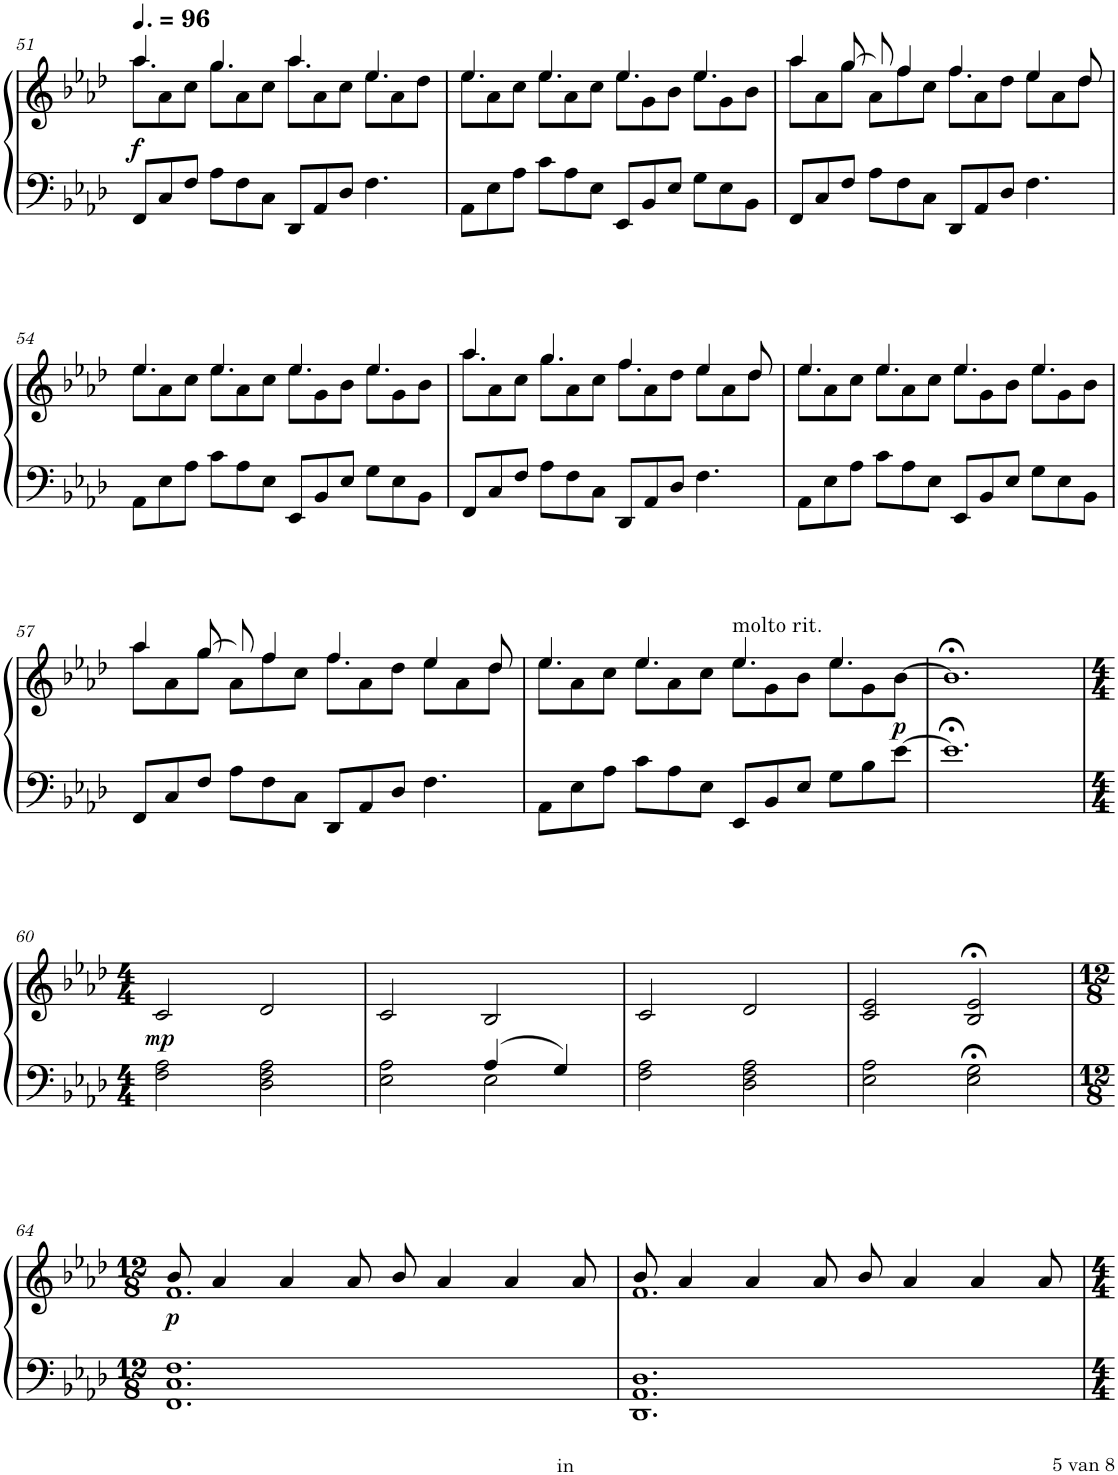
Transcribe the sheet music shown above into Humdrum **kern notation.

**kern	**kern	**dynam
*part1	*part1	*part1
*staff2	*staff1	*staff1/2
*I"Piano	*	*
*I'Pno.	*	*
!!LO:PB:g=z
*clefF4	*clefG2	*
*k[b-e-a-d-]	*k[b-e-a-d-]	*
*M12/8	*M12/8	*
*MM144	*MM144	*
=51	=51	=51
*	*^	*
!	!	!	!LO:DY:b
8FF/L	8aa-\L	4.aa-/	f
8C/	8a-\	.	.
8F/J	8cc\J	.	.
8A-\L	8gg\L	4.gg/	.
8F\	8a-\	.	.
8C\J	8cc\J	.	.
8DD-/L	8aa-\L	4.aa-/	.
8AA-/	8a-\	.	.
8D-/J	8cc\J	.	.
4.F\	8ee-\L	4.ee-/	.
.	8a-\	.	.
.	8dd-\J	.	.
=52	=52	=52	=52
8AA-\L	8ee-\L	4.ee-/	.
8E-\	8a-\	.	.
8A-\J	8cc\J	.	.
8c\L	8ee-\L	4.ee-/	.
8A-\	8a-\	.	.
8E-\J	8cc\J	.	.
8EE-/L	8ee-\L	4.ee-/	.
8BB-/	8g\	.	.
8E-/J	8b-\J	.	.
8G\L	8ee-\L	4.ee-/	.
8E-\	8g\	.	.
8BB-\J	8b-\J	.	.
=53	=53	=53	=53
8FF/L	8aa-\L	4aa-/	.
8C/	8a-\	.	.
8F/J	8gg\J	[8gg/	.
8A-\L	8a-\L	8gg/]	.
8F\	8ff\	4ff/	.
8C\J	8cc\J	.	.
8DD-/L	8ff\L	4.ff/	.
8AA-/	8a-\	.	.
8D-/J	8dd-\J	.	.
4.F\	8ee-\L	4ee-/	.
.	8a-\	.	.
.	8dd-\J	8dd-/	.
!!LO:LB:g=z	!!
=54	=54	=54	=54
8AA-\L	8ee-\L	4.ee-/	.
8E-\	8a-\	.	.
8A-\J	8cc\J	.	.
8c\L	8ee-\L	4.ee-/	.
8A-\	8a-\	.	.
8E-\J	8cc\J	.	.
8EE-/L	8ee-\L	4.ee-/	.
8BB-/	8g\	.	.
8E-/J	8b-\J	.	.
8G\L	8ee-\L	4.ee-/	.
8E-\	8g\	.	.
8BB-\J	8b-\J	.	.
=55	=55	=55	=55
8FF/L	8aa-\L	4.aa-/	.
8C/	8a-\	.	.
8F/J	8cc\J	.	.
8A-\L	8gg\L	4.gg/	.
8F\	8a-\	.	.
8C\J	8cc\J	.	.
8DD-/L	8ff\L	4.ff/	.
8AA-/	8a-\	.	.
8D-/J	8dd-\J	.	.
4.F\	8ee-\L	4ee-/	.
.	8a-\	.	.
.	8dd-\J	8dd-/	.
=56	=56	=56	=56
8AA-\L	8ee-\L	4.ee-/	.
8E-\	8a-\	.	.
8A-\J	8cc\J	.	.
8c\L	8ee-\L	4.ee-/	.
8A-\	8a-\	.	.
8E-\J	8cc\J	.	.
8EE-/L	8ee-\L	4.ee-/	.
8BB-/	8g\	.	.
8E-/J	8b-\J	.	.
8G\L	8ee-\L	4.ee-/	.
8E-\	8g\	.	.
8BB-\J	8b-\J	.	.
!!LO:LB:g=z	!!
=57	=57	=57	=57
8FF/L	8aa-\L	4aa-/	.
8C/	8a-\	.	.
8F/J	8gg\J	[8gg/	.
8A-\L	8a-\L	8gg/]	.
8F\	8ff\	4ff/	.
8C\J	8cc\J	.	.
8DD-/L	8ff\L	4.ff/	.
8AA-/	8a-\	.	.
8D-/J	8dd-\J	.	.
4.F\	8ee-\L	4ee-/	.
.	8a-\	.	.
.	8dd-\J	8dd-/	.
=58	=58	=58	=58
8AA-\L	8ee-\L	4.ee-/	.
8E-\	8a-\	.	.
8A-\J	8cc\J	.	.
8c\L	8ee-\L	4.ee-/	.
8A-\	8a-\	.	.
8E-\J	8cc\J	.	.
!	!LO:TX:a:t=molto rit.	!	!
8EE-/L	8ee-\L	4.ee-/	.
8BB-/	8g\	.	.
8E-/J	8b-\J	.	.
8G\L	8ee-\L	4.ee-/	.
8B-\	8g\	.	.
!	!	!	!LO:DY:b
[8e-\J	[>8b-\J	.	p
*	*v	*v	*
=59	=59	=59
1.e-;<]	1.b-;<]	.
!!LO:LB:g=z
=60	=60	=60
*M4/4	*M4/4	*
!	!	!LO:DY:b
2F\ 2A-\	2c/	mp
2D-\ 2F\ 2A-\	2d-/	.
=61	=61	=61
*^	*	*
2E-\ 2A-\	2ryy	2c/	.
2E-\	4A-/	2B-/	.
.	4G/	.	.
*v	*v	*	*
=62	=62	=62
2F\ 2A-\	2c/	.
2D-\ 2F\ 2A-\	2d-/	.
=63	=63	=63
2E-\ 2A-\	2c/ 2e-/	.
2E-\;< 2G\;<	2B-/;< 2e-/;<	.
!!LO:LB:g=z
=64	=64	=64
*M12/8	*M12/8	*
*	*^	*
!	!	!	!LO:DY:b
1.FF 1.C 1.F	8b-/	1.f	p
.	4a-/	.	.
.	4a-/	.	.
.	8a-/	.	.
.	8b-/	.	.
.	4a-/	.	.
.	4a-/	.	.
.	8a-/	.	.
=65	=65	=65	=65
1.DD- 1.AA- 1.D-	8b-/	1.f	.
.	4a-/	.	.
.	4a-/	.	.
.	8a-/	.	.
.	8b-/	.	.
.	4a-/	.	.
.	4a-/	.	.
.	8a-/	.	.
*	*v	*v	*
=	=	=
*-	*-	*-
